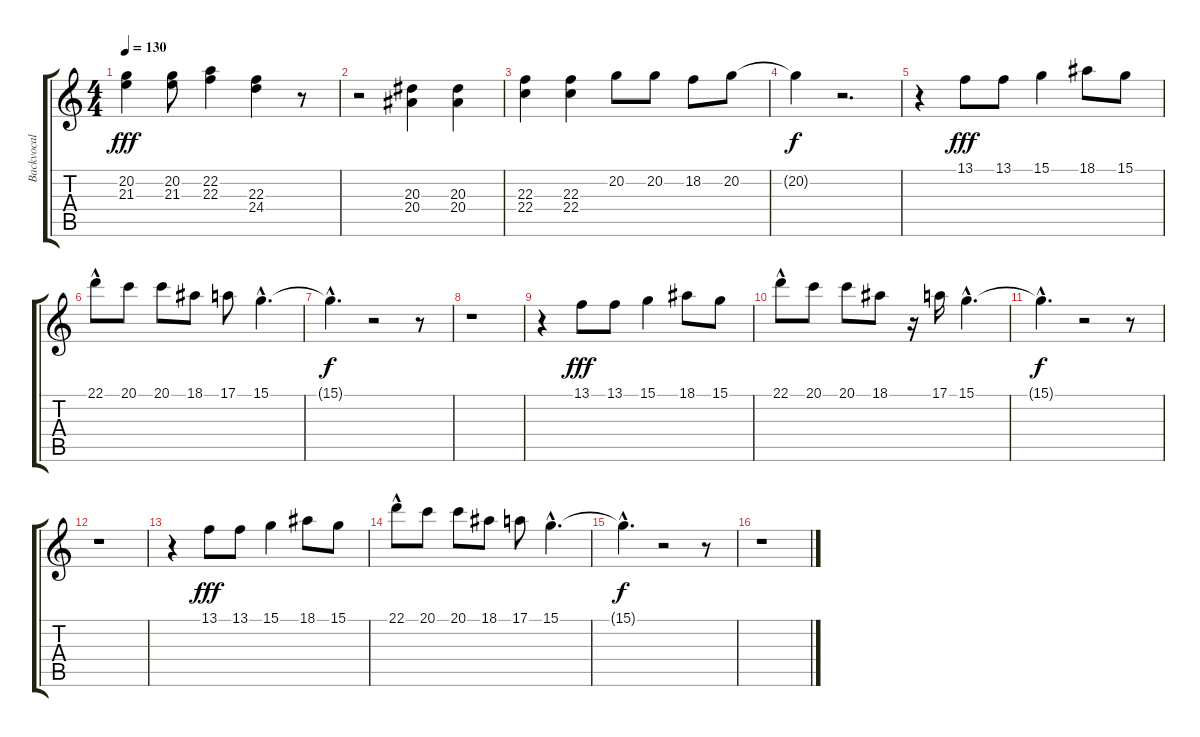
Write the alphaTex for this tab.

\track ("Backvocal" "Backvocal") {instrument choiraahs}
\staff {score tabs}
\tuning (E4 B3 G3 D3 A2 E2) {hide}
\ts (4 4)
\tempo 130
\clef g2
\ks c
(20.2 21.3).4{dy fff} (20.2 21.3).8 (22.2 22.3).4 (22.3 24.4).4 r.8 |
r.2 (20.3 20.4).4 (20.3 20.4).4 |
(22.3 22.4).4 (22.3 22.4).4 20.2.8 20.2.8 18.2.8 20.2.8 |
20.2{t}.4{dy f} r.2{d} |
r.4 13.1.8{dy fff} 13.1.8 15.1.4 18.1.8 15.1.8 |
22.1{hac}.8 20.1.8 20.1.8 18.1.8 17.1.8 15.1{hac}.4{d} |
15.1{hac t}.4{d dy f} r.2 r.8 |
r.1 |
r.4 13.1.8{dy fff} 13.1.8 15.1.4 18.1.8 15.1.8 |
22.1{hac}.8 20.1.8 20.1.8 18.1.8 r.16 17.1.16 15.1{hac}.4{d} |
15.1{hac t}.4{d dy f} r.2 r.8 |
r.1 |
r.4 13.1.8{dy fff} 13.1.8 15.1.4 18.1.8 15.1.8 |
22.1{hac}.8 20.1.8 20.1.8 18.1.8 17.1.8 15.1{hac}.4{d} |
15.1{hac t}.4{d dy f} r.2 r.8 |
r.1
